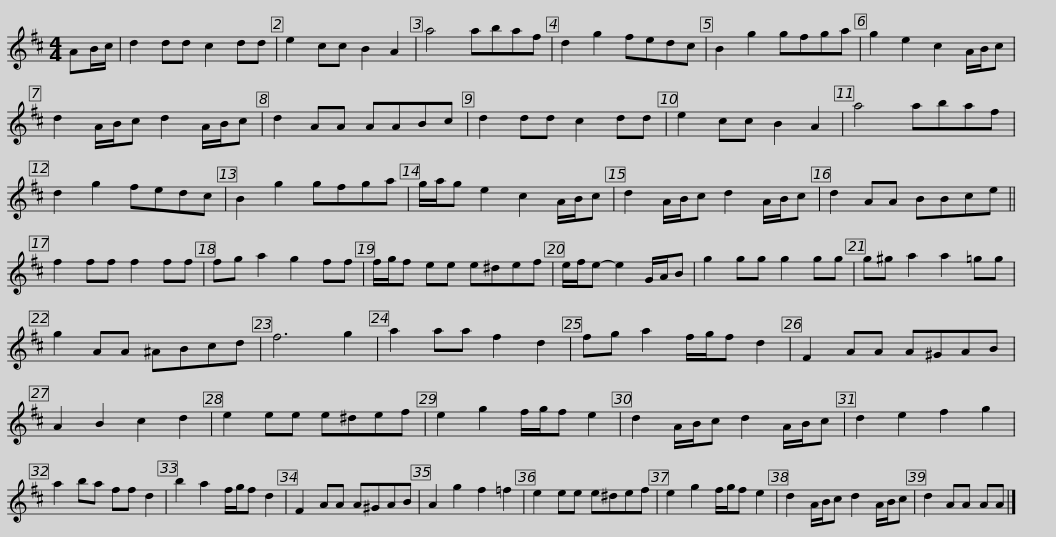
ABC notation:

X:1
L:1/8
M:4/4
I:linebreak $
K:D
V:1 treble
V:1
 AB/c/ | d2 dd c2 dd | e2 cc B2 A2 | a4 abaf | d2 g2 fedc | %5
 B2 g2 gfga | g2 e2 c2 A/B/c |$ d2 A/B/c d2 A/B/c | d2 AA AABc | d2 dd c2 dd | %10
 e2 cc B2 A2 | a4 abaf | d2 g2 fedc | B2 g2 gfga |$ g/a/g e2 c2 A/B/c | %15
 d2 A/B/c d2 A/B/c | d2 AA BBce || f2 ff f2 ff | fg a2 g2 ff | f/g/f ee e^def |$ %20
 e/f/e- e2 G/A/B | g2 gg g2 gg | g^g a2 a2 =gg | g2 AA ^ABcd | f6 g2 | %25
 a2 aa f2 d2 | fg a2 f/g/f d2 |$ F2 AA A^GAB | A2 B2 c2 d2 | e2 ee e^def | %30
 e2 g2 f/g/f e2 | d2 A/B/c d2 A/B/c | d2 e2 f2 g2 | a2 ba ff d2 |$ b2 a2 f/g/f d2 | %35
 F2 AA A^GAB | A2 g2 f2 =f2 | e2 ee e^def | e2 g2 f/g/f e2 | d2 A/B/c d2 A/B/c |$ %40
 d2 AA AA |] %41
